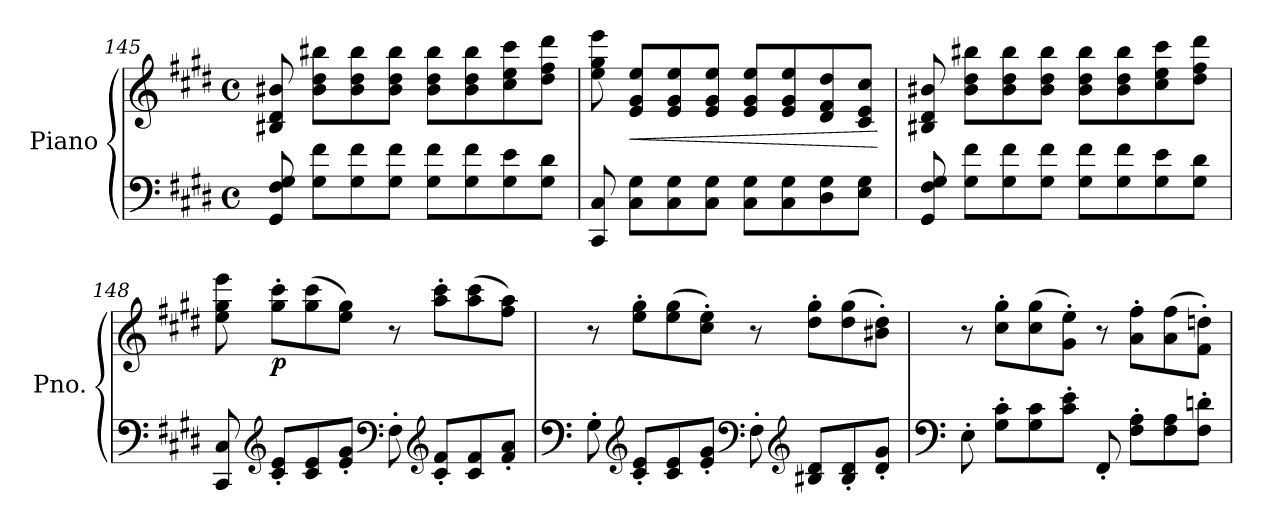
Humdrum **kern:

**kern	**kern	**dynam
*part1	*part1	*part1
*staff2	*staff1	*staff1/2
*I"Piano	*	*
*I'Pno.	*	*
*clefF4	*clefG2	*
*k[f#c#g#d#]	*k[f#c#g#d#]	*
*M4/4	*M4/4	*
*met(c)	*met(c)	*
=145	=145	=145
8GG#/ 8F#/ 8G#/	8B#X/ 8d#/ 8b#X/	.
8G#\ 8f#\L	8b#\ 8dd#\ 8bb#X\L	.
8G#\ 8f#\	8b#\ 8dd#\ 8bb#\	.
8G#\ 8f#\J	8b#\ 8dd#\ 8bb#\J	.
8G#\ 8f#\L	8b#\ 8dd#\ 8bb#\L	.
8G#\ 8f#\	8b#\ 8dd#\ 8bb#\	.
8G#\ 8e\	8cc#\ 8ee\ 8ccc#\	.
8G#\ 8d#\J	8dd#\ 8ff#\ 8ddd#\J	.
=146	=146	=146
8CC#/ 8C#/	8ee\ 8gg#\ 8eee\	.
!	!	!LO:HP:b
8C#\ 8G#\L	8e/ 8g#/ 8ee/L	<
8C#\ 8G#\	8e/ 8g#/ 8ee/	.
8C#\ 8G#\J	8e/ 8g#/ 8ee/J	.
8C#\ 8G#\L	8e/ 8g#/ 8ee/L	.
8C#\ 8G#\	8e/ 8g#/ 8ee/	.
8D#\ 8G#\	8d#/ 8f#/ 8dd#/	.
8E\ 8G#\J	8c#/ 8e/ 8cc#/J	.
.	.	[
=147	=147	=147
8GG#/ 8F#/ 8G#/	8B#X/ 8d#/ 8b#X/	.
8G#\ 8f#\L	8b#\ 8dd#\ 8bb#X\L	.
8G#\ 8f#\	8b#\ 8dd#\ 8bb#\	.
8G#\ 8f#\J	8b#\ 8dd#\ 8bb#\J	.
8G#\ 8f#\L	8b#\ 8dd#\ 8bb#\L	.
8G#\ 8f#\	8b#\ 8dd#\ 8bb#\	.
8G#\ 8e\	8cc#\ 8ee\ 8ccc#\	.
8G#\ 8d#\J	8dd#\ 8ff#\ 8ddd#\J	.
!!LO:LB:g=z
=148	=148	=148
8CC#/ 8C#/	8ee\ 8gg#\ 8eee\	.
*clefG2	*	*
!	!	!LO:DY:b
8c#/' 8e/'L	8gg#\' 8ccc#\'L	p
8c#/ 8e/	(8gg#\ 8ccc#\	.
8e/' 8g#/'J	8ee\ 8gg#\J)	.
*clefF4	*	*
8F#'\	8r	.
*clefG2	*	*
8c#/' 8f#/'L	8aa\' 8ccc#\'L	.
8c#/ 8f#/	(8aa\ 8ccc#\	.
8f#/' 8a/'J	8ff#\ 8aa\J)	.
=149	=149	=149
*clefF4	*	*
8G#'\	8r	.
*clefG2	*	*
8c#/' 8e/'L	8ee\' 8gg#\'L	.
8c#/ 8e/	(8ee\ 8gg#\	.
8e/' 8g#/'J	8cc#\' 8ee\'J)	.
*clefF4	*	*
8F#'\	8r	.
*clefG2	*	*
8B#X/ 8d#/L	8dd#\' 8gg#\'L	.
8B#/' 8d#/'	(8dd#\ 8gg#\	.
8d#/' 8g#/'J	8b#X\' 8dd#\'J)	.
=150	=150	=150
*clefF4	*	*
8E'\	8r	.
8G#\' 8c#\'L	8cc#\' 8gg#\'L	.
8G#\ 8c#\	(8cc#\ 8gg#\	.
8c#\' 8e\'J	8g#\' 8ee\'J)	.
8FF#'/	8r	.
8F#\' 8A\'L	8a\' 8ff#\'L	.
8F#\ 8A\	(8a\ 8ff#\	.
8F#\' 8dn\'J	8f#\' 8ddn\'J)	.
=	=	=
*-	*-	*-
